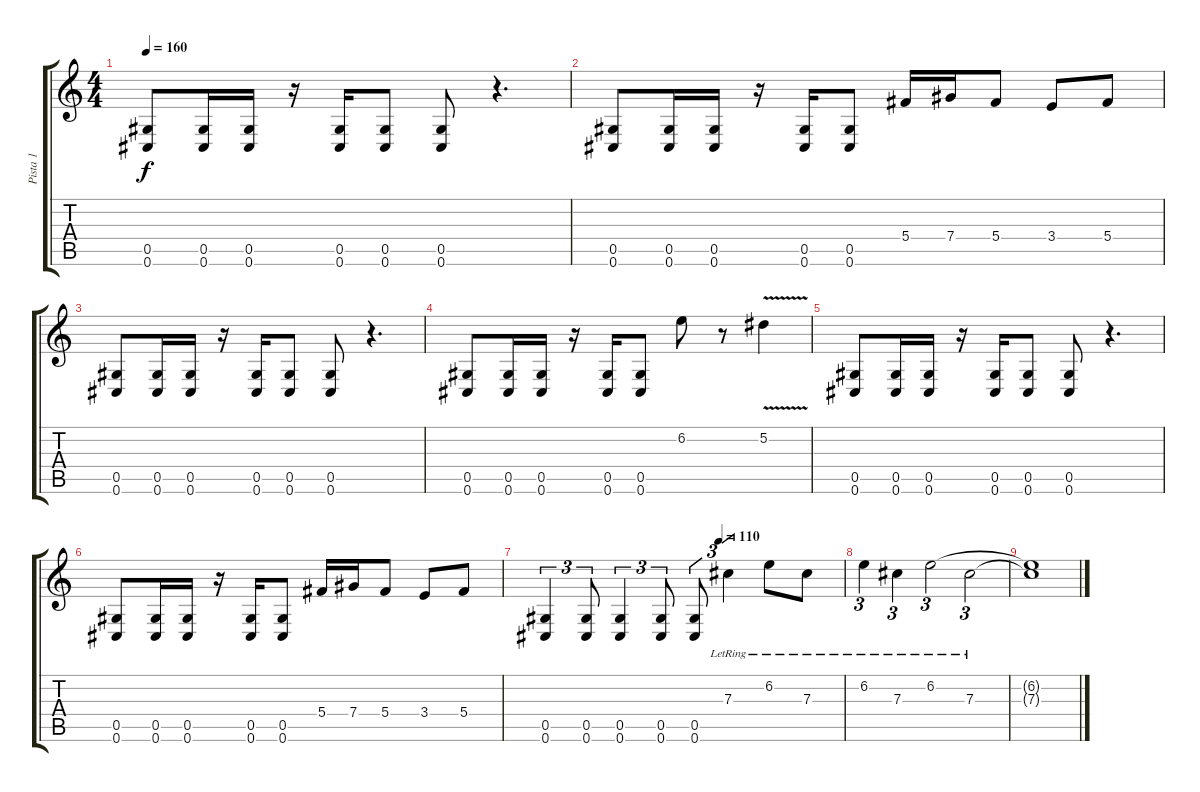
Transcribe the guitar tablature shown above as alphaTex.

\track ("Pista 1" "Pista 1") {instrument distortionguitar}
\staff {score tabs}
\tuning (Eb4 Bb3 Gb3 Db3 Ab2 Db2) {hide}
\ts (4 4)
\tempo 160
\clef g2
\ks c
(0.5 0.6).8{dy f} (0.5 0.6).16 (0.5 0.6).16 r.16 (0.5 0.6).16 (0.5 0.6).8 (0.5 0.6).8 r.4{d} |
(0.5 0.6).8 (0.5 0.6).16 (0.5 0.6).16 r.16 (0.5 0.6).16 (0.5 0.6).8 5.4.16 7.4.16 5.4.8 3.4.8 5.4.8 |
(0.5 0.6).8 (0.5 0.6).16 (0.5 0.6).16 r.16 (0.5 0.6).16 (0.5 0.6).8 (0.5 0.6).8 r.4{d} |
(0.5 0.6).8 (0.5 0.6).16 (0.5 0.6).16 r.16 (0.5 0.6).16 (0.5 0.6).8 6.2.8 r.8 5.2{v}.4 |
(0.5 0.6).8 (0.5 0.6).16 (0.5 0.6).16 r.16 (0.5 0.6).16 (0.5 0.6).8 (0.5 0.6).8 r.4{d} |
(0.5 0.6).8 (0.5 0.6).16 (0.5 0.6).16 r.16 (0.5 0.6).16 (0.5 0.6).8 5.4.16 7.4.16 5.4.8 3.4.8 5.4.8 |
\tempo (110 0.5833333333333334)
(0.5 0.6).4{tu (3 2)} (0.5 0.6).8{tu (3 2)} (0.5 0.6).4{tu (3 2)} (0.5 0.6).8{tu (3 2)} (0.5 0.6).8{tu (3 2)} 7.3{lr}.4{tu (3 2)} 6.2{lr}.8 7.3{lr}.8 |
6.2{lr}.4{tu (3 2) volume 0} 7.3{lr}.4{tu (3 2)} 6.2{lr}.2{tu (3 2)} 7.3{lr}.2{tu (3 2)} |
(6.2{t} 7.3{t}).1
